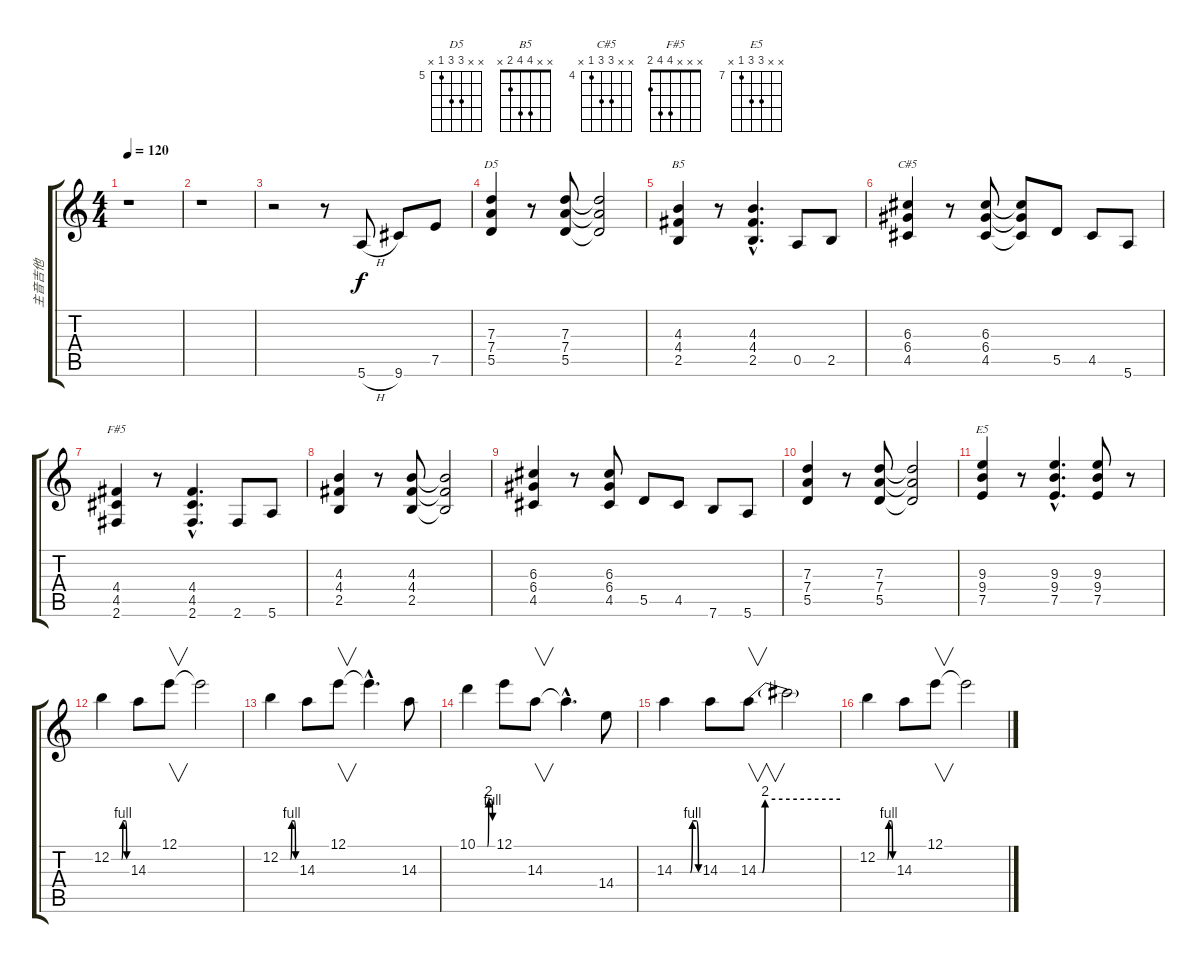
\track ("主音吉他" "主音吉他") {instrument overdrivenguitar}
\staff {score tabs}
\tuning (E4 B3 G3 D3 A2 E2) {hide}
\chord ("D5" x x 7 7 5 x) {firstfret 5}
\chord ("B5" x x 4 4 2 x)
\chord ("C#5" x x 6 6 4 x) {firstfret 4}
\chord ("F#5" x x x 4 4 2)
\chord ("E5" x x 9 9 7 x) {firstfret 7}
\ts (4 4)
\tempo 120
\clef g2
\ks c
r.1{dy f} |
r.1 |
r.2 r.8 5.6{h}.8 9.6.8 7.5.8 |
(7.3 7.4 5.5).4{ch "D5"} r.8 (7.3 7.4 5.5).8 (7.3{t} 7.4{t} 5.5{t}).2 |
(4.3 4.4 2.5).4{ch "B5"} r.8 (4.3{hac} 4.4{hac} 2.5{hac}).4{d} 0.5.8 2.5.8 |
(6.3 6.4 4.5).4{ch "C#5"} r.8 (6.3 6.4 4.5).8 (6.3{t} 6.4{t} 4.5{t}).8 5.5.8 4.5.8 5.6.8 |
(4.4 4.5 2.6).4{ch "F#5"} r.8 (4.4{hac} 4.5{hac} 2.6{hac}).4{d} 2.6.8 5.6.8 |
(4.3 4.4 2.5).4 r.8 (4.3 4.4 2.5).8 (4.3{t} 4.4{t} 2.5{t}).2 |
(6.3 6.4 4.5).4 r.8 (6.3 6.4 4.5).8 5.5.8 4.5.8 7.6.8 5.6.8 |
(7.3 7.4 5.5).4 r.8 (7.3 7.4 5.5).8 (7.3{t} 7.4{t} 5.5{t}).2 |
(9.3 9.4 7.5).4{ch "E5"} r.8 (9.3{hac} 9.4{hac} 7.5{hac}).4{d} (9.3 9.4 7.5).8 r.8 |
12.2{be (custom 0 0 40 0 45 4 55 4 60 0)}.4{volume 14} 14.3.8 12.1.8{v} 12.1{t}.2 |
12.2{be (custom 0 0 40 0 45 4 55 4 60 0)}.4 14.3.8 12.1.8{v} 12.1{hac t}.4{d} 14.3.8 |
10.1{be (custom 0 0 40 0 45 8 55 8 60 4)}.4 12.1.8 14.3.8{v} 14.3{hac t}.4{d} 14.4.8 |
14.3{be (custom 0 0 40 0 45 4 55 4 60 0)}.4 14.3.8 14.3{be (custom 0 0 3 0 5 8 60 8)}.8{v} 14.3{t}.2 |
12.2{be (custom 0 0 40 0 45 4 55 4 60 0)}.4 14.3.8 12.1.8{v} 12.1{t}.2
